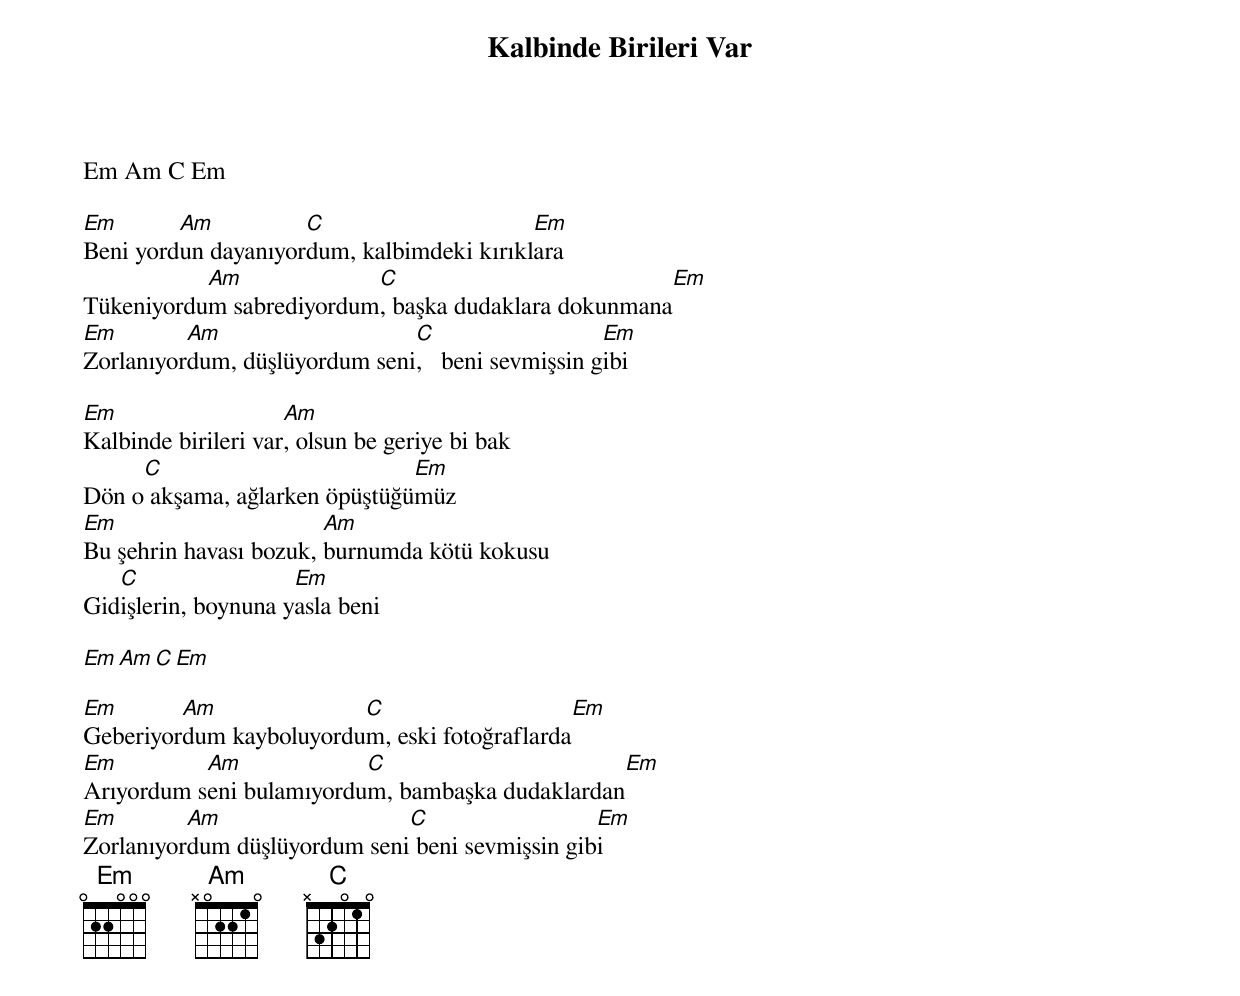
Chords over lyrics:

{title: Kalbinde Birileri Var}
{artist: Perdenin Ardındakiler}

Em Am C Em

Em       Am          C                     Em
Beni yordun dayanıyordum, kalbimdeki kırıklara
           Am             C                              Em
Tükeniyordum sabrediyordum, başka dudaklara dokunmana
Em        Am                   C                   Em
Zorlanıyordum, düşlüyordum seni,   beni sevmişsin gibi

Em                   Am
Kalbinde birileri var, olsun be geriye bi bak
     C                         Em
Dön o akşama, ağlarken öpüştüğümüz
Em                      Am
Bu şehrin havası bozuk, burnumda kötü kokusu
   C                 Em
Gidişlerin, boynuna yasla beni

Em Am C Em

Em       Am              C                    Em
Geberiyordum kayboluyordum, eski fotoğraflarda
Em         Am             C                       Em
Arıyordum seni bulamıyordum, bambaşka dudaklardan
Em        Am                  C                  Em
Zorlanıyordum düşlüyordum seni beni sevmişsin gibi
